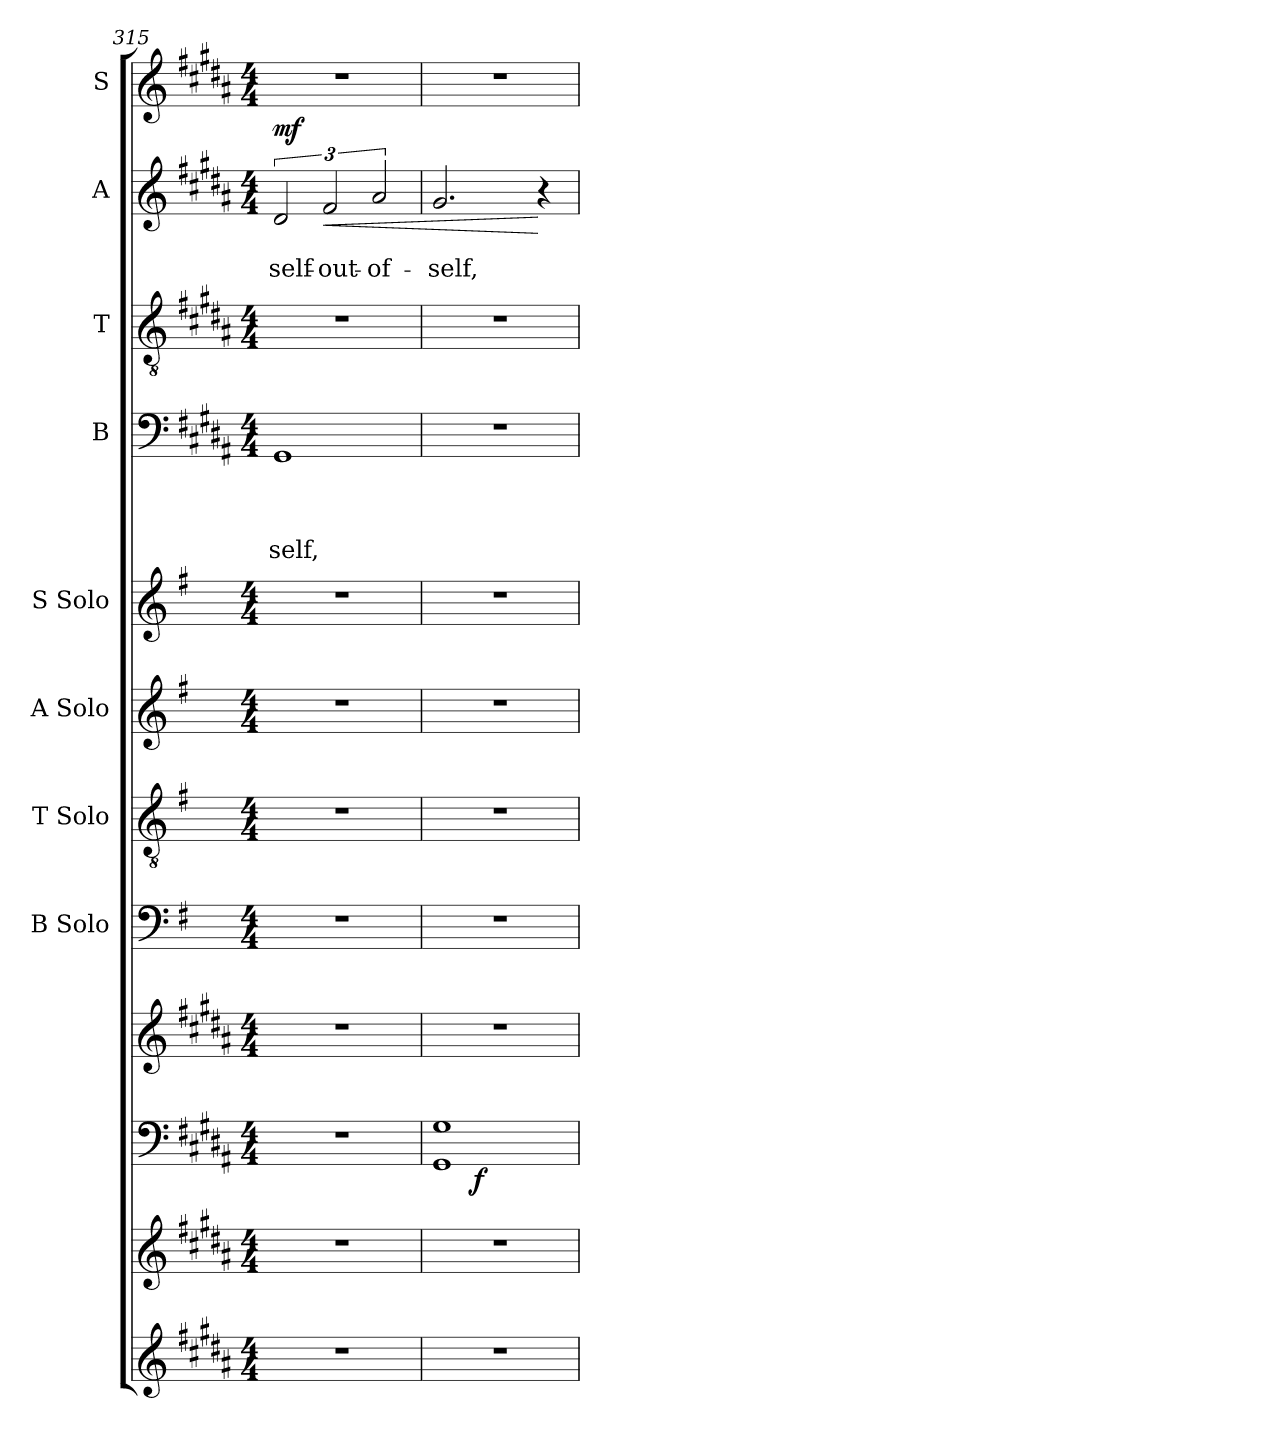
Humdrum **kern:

**kern	**kern	**kern	**dynam	**kern	**kern	**kern	**kern	**kern	**kern	**text	**text	**text	**text	**kern	**kern	**text	**text	**dynam	**kern
*part12	*part11	*part10	*part10	*part9	*part8	*part7	*part6	*part5	*part4	*part4	*part4	*part4	*part4	*part3	*part2	*part2	*part2	*part2	*part1
*staff12	*staff11	*staff10	*staff10	*staff9	*staff8	*staff7	*staff6	*staff5	*staff4	*staff4	*staff4	*staff4	*staff4	*staff3	*staff2	*staff2	*staff2	*staff2	*staff1
*	*	*	*	*	*I"B Solo	*I"T Solo	*I"A Solo	*I"S Solo	*I"B	*	*	*	*	*I"T	*I"A	*	*	*	*I"S
*clefG2	*clefG2	*clefF4	*	*clefG2	*clefF4	*clefGv2	*clefG2	*clefG2	*clefF4	*	*	*	*	*clefGv2	*clefG2	*	*	*	*clefG2
*k[f#c#g#d#a#]	*k[f#c#g#d#a#]	*k[f#c#g#d#a#]	*	*k[f#c#g#d#a#]	*k[f#]	*k[f#]	*k[f#]	*k[f#]	*k[f#c#g#d#a#]	*	*	*	*	*k[f#c#g#d#a#]	*k[f#c#g#d#a#]	*	*	*	*k[f#c#g#d#a#]
*B:	*B:	*B:	*	*B:	*G:	*G:	*G:	*G:	*B:	*	*	*	*	*B:	*B:	*	*	*	*B:
*M4/4	*M4/4	*M4/4	*	*M4/4	*M4/4	*M4/4	*M4/4	*M4/4	*M4/4	*	*	*	*	*M4/4	*M4/4	*	*	*	*M4/4
=315	=315	=315	=315	=315	=315	=315	=315	=315	=315	=315	=315	=315	=315	=315	=315	=315	=315	=315	=315
!	!	!	!	!	!	!	!	!	!	!	!	!	!LO:LY:b	!	!	!	!LO:LY:b	!LO:DY:a	!
1r	1r	1r	.	1r	1r	1r	1r	1r	1GG#	.	.	.	-self,	1r	3d#/	.	self-	mf	1r
!	!	!	!	!	!	!	!	!	!	!	!	!	!	!	!	!	!LO:LY:b	!LO:HP:b	!
.	.	.	.	.	.	.	.	.	.	.	.	.	.	.	3f#/	.	-out-	<	.
!	!	!	!	!	!	!	!	!	!	!	!	!	!	!	!	!	!LO:LY:b	!	!
.	.	.	.	.	.	.	.	.	.	.	.	.	.	.	3a#/	.	-of-	.	.
=316	=316	=316	=316	=316	=316	=316	=316	=316	=316	=316	=316	=316	=316	=316	=316	=316	=316	=316	=316
!	!	!	!	!	!	!	!	!	!	!	!	!	!	!	!	!	!LO:LY:b	!	!
*	*	*^	*	*	*	*	*	*	*	*	*	*	*	*	*	*	*	*	*
1r	1r	1GG# 1G#	4ryy	.	1r	1r	1r	1r	1r	1r	.	.	.	.	1r	2.g#/	.	-self,	.	1r
!	!	!	!	!LO:DY:b	!	!	!	!	!	!	!	!	!	!	!	!	!	!	!	!
.	.	.	2.ryy	f	.	.	.	.	.	.	.	.	.	.	.	.	.	.	.	.
.	.	.	.	.	.	.	.	.	.	.	.	.	.	.	.	4r	.	.	[	.
*	*	*v	*v	*	*	*	*	*	*	*	*	*	*	*	*	*	*	*	*	*
=	=	=	=	=	=	=	=	=	=	=	=	=	=	=	=	=	=	=	=
*-	*-	*-	*-	*-	*-	*-	*-	*-	*-	*-	*-	*-	*-	*-	*-	*-	*-	*-	*-
